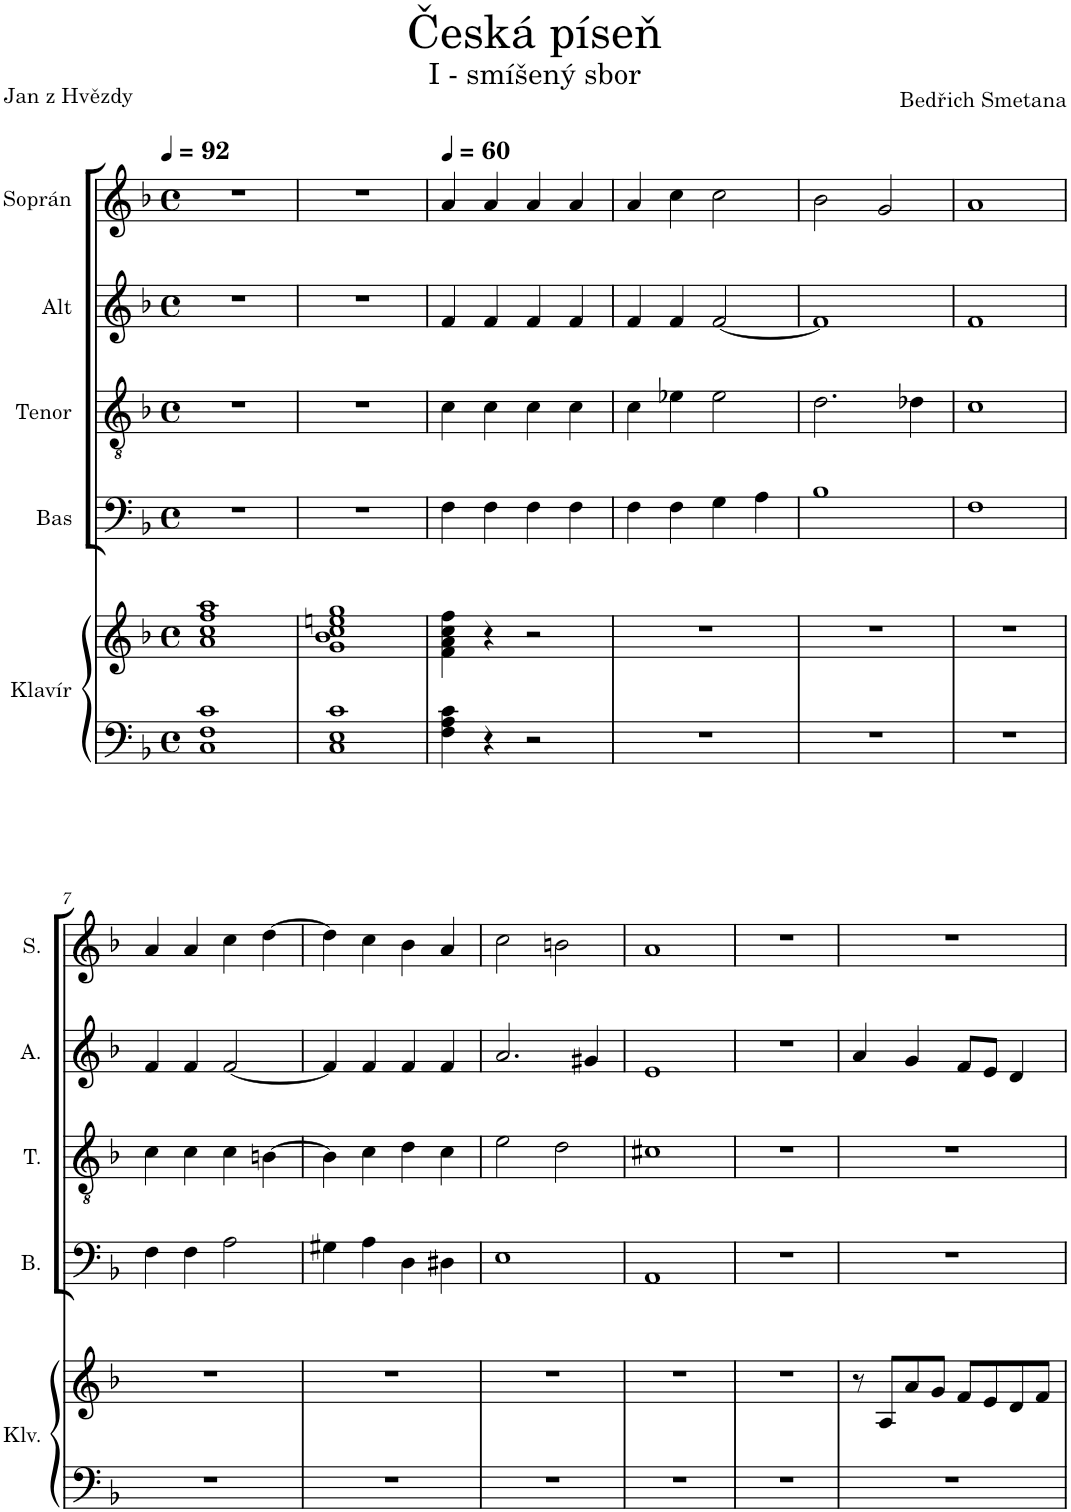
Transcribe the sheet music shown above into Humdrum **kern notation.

**kern	**kern	**kern	**kern	**kern	**kern
*part5	*part5	*part4	*part3	*part2	*part1
*staff6	*staff5	*staff4	*staff3	*staff2	*staff1
*I"Klavír	*	*I"Bas	*I"Tenor	*I"Alt	*I"Soprán
*I'Klv.	*	*I'B.	*I'T.	*I'A.	*I'S.
*clefF4	*clefG2	*clefF4	*clefGv2	*clefG2	*clefG2
*k[b-]	*k[b-]	*k[b-]	*k[b-]	*k[b-]	*k[b-]
*M4/4	*M4/4	*M4/4	*M4/4	*M4/4	*M4/4
*met(c)	*met(c)	*met(c)	*met(c)	*met(c)	*met(c)
*MM92	*MM92	*MM92	*MM92	*MM92	*MM92
=1	=1	=1	=1	=1	=1
1C 1F 1c	1a 1cc 1ff 1aa	1r	1r	1r	1r
=2	=2	=2	=2	=2	=2
1C 1E 1c	1g 1b- 1cc 1een 1gg	1r	1r	1r	1r
=3	=3	=3	=3	=3	=3
*	*	*	*	*	*MM60
4F\ 4A\ 4c\	4f\ 4a\ 4cc\ 4ff\	4F\	4c\	4f/	4a/
4r	4r	4F\	4c\	4f/	4a/
2r	2r	4F\	4c\	4f/	4a/
.	.	4F\	4c\	4f/	4a/
=4	=4	=4	=4	=4	=4
1r	1r	4F\	4c\	4f/	4a/
.	.	4F\	4e-X\	4f/	4cc\
.	.	4G\	2e-\	[2f/	2cc\
.	.	4A\	.	.	.
=5	=5	=5	=5	=5	=5
1r	1r	1B-	2.d\	1f]	2b-\
.	.	.	.	.	2g/
.	.	.	4d-X\	.	.
=6	=6	=6	=6	=6	=6
1r	1r	1F	1c	1f	1a
!!LO:LB:g=z
=7	=7	=7	=7	=7	=7
1r	1r	4F\	4c\	4f/	4a/
.	.	4F\	4c\	4f/	4a/
.	.	2A\	4c\	[2f/	4cc\
.	.	.	[4Bn\	.	[4dd\
=8	=8	=8	=8	=8	=8
1r	1r	4G#X\	4B\]	4f/]	4dd\]
.	.	4A\	4c\	4f/	4cc\
.	.	4D\	4d\	4f/	4b-\
.	.	4D#X\	4c\	4f/	4a/
=9	=9	=9	=9	=9	=9
1r	1r	1E	2e\	2.a/	2cc\
.	.	.	2d\	.	2bn\
.	.	.	.	4g#X/	.
=10	=10	=10	=10	=10	=10
1r	1r	1AA	1c#X	1e	1a
=11	=11	=11	=11	=11	=11
1r	1r	1r	1r	1r	1r
=12	=12	=12	=12	=12	=12
1r	8r	1r	1r	4a/	1r
.	8A/L	.	.	.	.
.	8a/	.	.	4g/	.
.	8g/J	.	.	.	.
.	8f/L	.	.	8f/L	.
.	8e/	.	.	8e/J	.
.	8d/	.	.	4d/	.
.	8f/J	.	.	.	.
=	=	=	=	=	=
*-	*-	*-	*-	*-	*-
